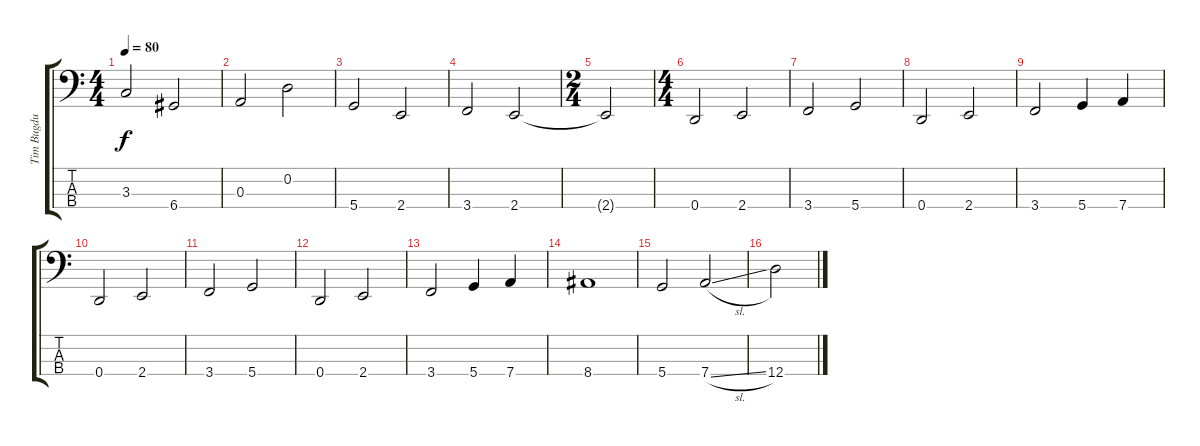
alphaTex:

\track ("Tim Bugdu" "Tim Bugdu") {instrument electricbassfinger}
\staff {score tabs}
\tuning (G2 D2 A1 D1) {hide}
\ts (4 4)
\tempo 80
\clef f4
\ks c
3.3.2{dy f} 6.4.2 |
0.3.2 0.2.2 |
5.4.2 2.4.2 |
3.4.2 2.4.2 |
\ts (2 4)
2.4{t}.2 |
\ts (4 4)
0.4.2 2.4.2 |
3.4.2 5.4.2 |
0.4.2 2.4.2 |
3.4.2 5.4.4 7.4.4 |
0.4.2 2.4.2 |
3.4.2 5.4.2 |
0.4.2 2.4.2 |
3.4.2 5.4.4 7.4.4 |
8.4.1 |
5.4.2 7.4{sl}.2 |
12.4.2
